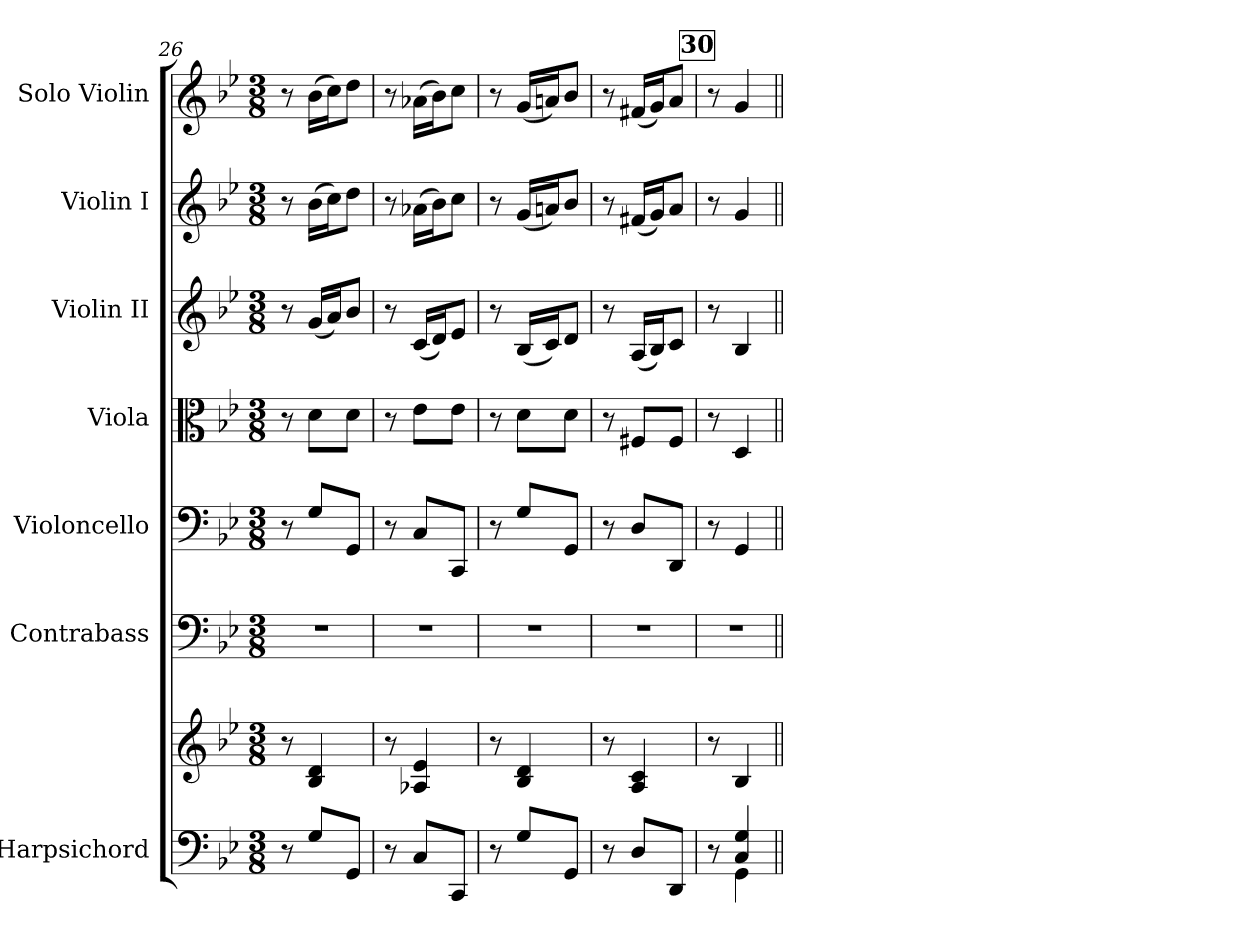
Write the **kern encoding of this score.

**kern	**kern	**kern	**kern	**kern	**kern	**kern	**kern
*part7	*part7	*part6	*part5	*part4	*part3	*part2	*part1
*staff8	*staff7	*staff6	*staff5	*staff4	*staff3	*staff2	*staff1
*I"Harpsichord	*	*I"Contrabass	*I"Violoncello	*I"Viola	*I"Violin II	*I"Violin I	*I"Solo Violin
*I'Hch.	*	*I'Cb.	*I'Vc.	*I'Vla.	*I'Vln. II	*I'Vln. I	*I'Vln.
*clefF4	*clefG2	*clefF4	*clefF4	*clefC3	*clefG2	*clefG2	*clefG2
*	*	*ITrd7c12	*	*	*	*	*
*k[b-e-]	*k[b-e-]	*k[b-e-]	*k[b-e-]	*k[b-e-]	*k[b-e-]	*k[b-e-]	*k[b-e-]
*M3/8	*M3/8	*M3/8	*M3/8	*M3/8	*M3/8	*M3/8	*M3/8
=26	=26	=26	=26	=26	=26	=26	=26
8r	8r	4.r	8r	8r	8r	8r	8r
8G/L	4B-/ 4d/	.	8G/L	8d\L	(<16g/LL	(>16b-\LL	(>16b-\LL
.	.	.	.	.	16a/J)	16cc\J)	16cc\J)
8GG/J	.	.	8GG/J	8d\J	8b-/J	8dd\J	8dd\J
=27	=27	=27	=27	=27	=27	=27	=27
8r	8r	4.r	8r	8r	8r	8r	8r
8C/L	4A-X/ 4e-/	.	8C/L	8e-\L	(<16c/LL	(>16a-X\LL	(>16a-X\LL
.	.	.	.	.	16d/J)	16b-\J)	16b-\J)
8CC/J	.	.	8CC/J	8e-\J	8e-/J	8cc\J	8cc\J
!!LO:PB:g=z
=28	=28	=28	=28	=28	=28	=28	=28
8r	8r	4.r	8r	8r	8r	8r	8r
8G/L	4B-/ 4d/	.	8G/L	8d\L	(<16B-/LL	(<16g/LL	(<16g/LL
.	.	.	.	.	16c/J)	16an/J)	16an/J)
8GG/J	.	.	8GG/J	8d\J	8d/J	8b-/J	8b-/J
=29	=29	=29	=29	=29	=29	=29	=29
8r	8r	4.r	8r	8r	8r	8r	8r
8D/L	4A/ 4c/	.	8D/L	8F#X/L	(<16A/LL	(<16f#X/LL	(<16f#X/LL
.	.	.	.	.	16B-/J)	16g/J)	16g/J)
8DD/J	.	.	8DD/J	8F#/J	8c/J	8a/J	8a/J
!!LO:REH:place=s1:a:B:fs=14:t=30
=30	=30	=30	=30	=30	=30	=30	=30
*^	*	*	*	*	*	*	*
8r	8ryy	8r	4.r	8r	8r	8r	8r	8r
4GG\	4C/ 4G/	4B-/	.	4GG/	4D/	4B-/	4g/	4g/
*v	*v	*	*	*	*	*	*	*
=||	=||	=||	=||	=||	=||	=||	=||
*-	*-	*-	*-	*-	*-	*-	*-
